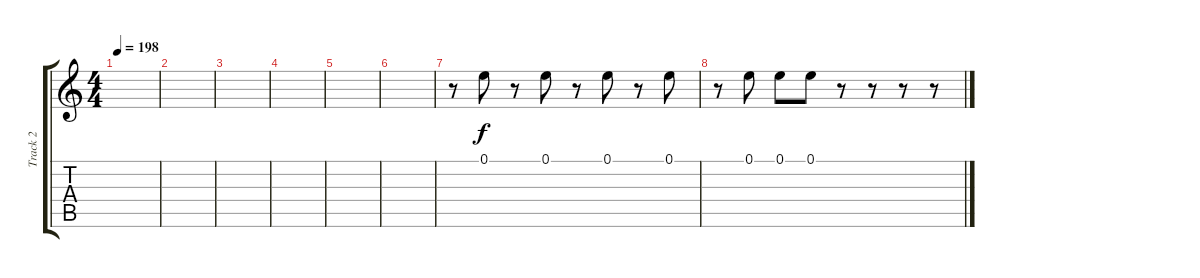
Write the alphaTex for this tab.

\track ("Track 2" "Track 2") {instrument acousticguitarsteel}
\staff {score tabs}
\tuning (E4 B3 G3 D3 A2 E2) {hide}
\ts (4 4)
\tempo 198
\clef g2
\ks c
|
|
|
|
|
|
r.8 0.1.8 r.8 0.1.8 r.8 0.1.8 r.8 0.1.8 |
r.8 0.1.8 0.1.8 0.1.8 r.8 r.8 r.8 r.8
